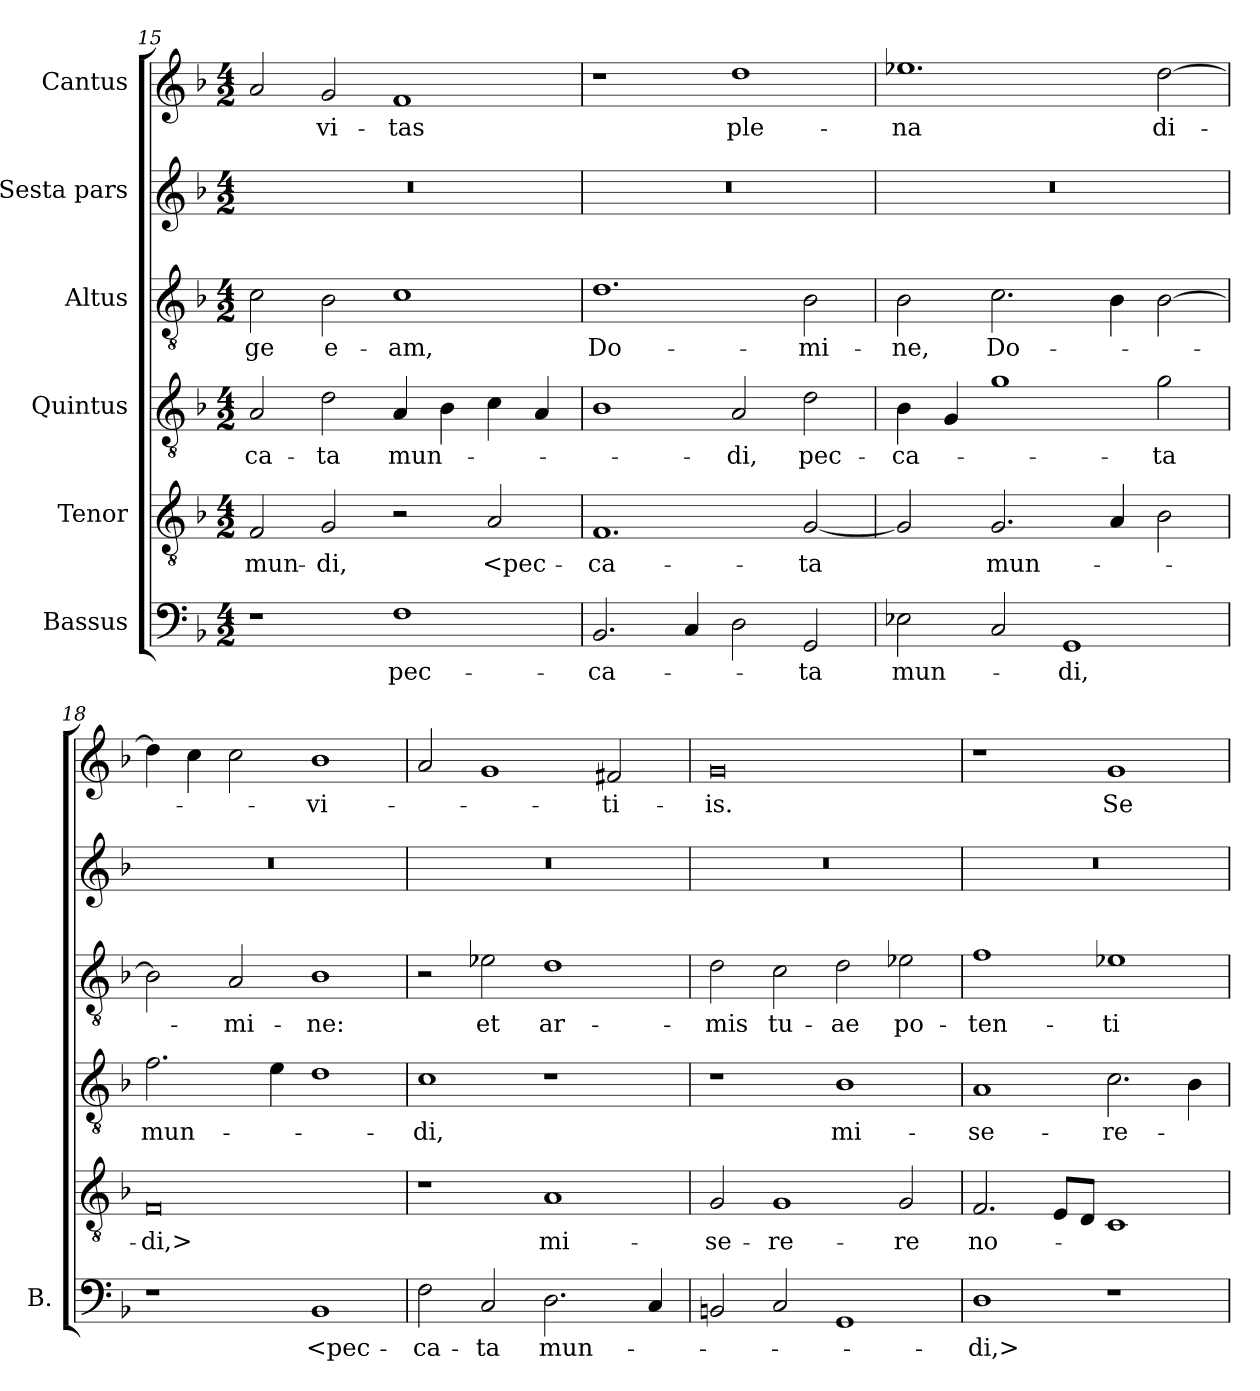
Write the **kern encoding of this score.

**kern	**text	**kern	**text	**kern	**text	**kern	**text	**kern	**kern	**text
*part6	*part6	*part5	*part5	*part4	*part4	*part3	*part3	*part2	*part1	*part1
*staff6	*staff6	*staff5	*staff5	*staff4	*staff4	*staff3	*staff3	*staff2	*staff1	*staff1
*I"Bassus	*	*I"Tenor	*	*I"Quintus	*	*I"Altus	*	*I"Sesta pars	*I"Cantus	*
*I'B.	*	*	*	*	*	*	*	*	*	*
*clefF4	*	*clefGv2	*	*clefGv2	*	*clefGv2	*	*clefG2	*clefG2	*
*	*	*ITrd7c12	*	*ITrd7c12	*	*ITrd7c12	*	*	*	*
*k[b-]	*	*k[b-]	*	*k[b-]	*	*k[b-]	*	*k[b-]	*k[b-]	*
*F:	*	*F:	*	*F:	*	*F:	*	*F:	*F:	*
*M4/2	*	*M4/2	*	*M4/2	*	*M4/2	*	*M4/2	*M4/2	*
=15	=15	=15	=15	=15	=15	=15	=15	=15	=15	=15
1r	.	2FF/	mun-	2AA/	-ca-	2C\	-ge	0r	2a/	.
.	.	2GG/	-di,	2D\	-ta	2BB-\	e-	.	2g/	-vi-
1F\	pec-	2r	.	4AA/	mun-	1C\	-am,	.	1f/	-tas
.	.	.	.	4BB-\	.	.	.	.	.	.
.	.	2AA/	<pec-	4C\	.	.	.	.	.	.
.	.	.	.	4AA/	.	.	.	.	.	.
=16	=16	=16	=16	=16	=16	=16	=16	=16	=16	=16
2.BB-/	-ca-	1.FF/	-ca-	1BB-\	.	1.D\	Do-	0r	1r	.
4C/	.	.	.	.	.	.	.	.	.	.
2D\	.	.	.	2AA/	-di,	.	.	.	1dd\	ple-
2GG/	-ta	[2GG/	-ta	2D\	pec-	2BB-\	-mi-	.	.	.
=17	=17	=17	=17	=17	=17	=17	=17	=17	=17	=17
2E-\	mun-	2GG/]	.	4BB-\	-ca-	2BB-\	-ne,	0r	1.ee-\	-na
.	.	.	.	4GG/	.	.	.	.	.	.
2C/	.	2.GG/	mun-	1G\	.	2.C\	Do-	.	.	.
1GG/	-di,	.	.	.	.	.	.	.	.	.
.	.	4AA/	.	.	.	4BB-\	.	.	.	.
.	.	2BB-\	.	2G\	-ta	[2BB-\	.	.	[2dd\	di-
=18	=18	=18	=18	=18	=18	=18	=18	=18	=18	=18
1r	.	0FF/	-di,>	2.F\	mun-	2BB-\]	.	0r	4dd\]	.
.	.	.	.	.	.	.	.	.	4cc\	.
.	.	.	.	.	.	2AA/	-mi-	.	2cc\	.
.	.	.	.	4E\	.	.	.	.	.	.
1BB-/	<pec-	.	.	1D\	.	1BB-\	-ne:	.	1b-\	-vi-
=19	=19	=19	=19	=19	=19	=19	=19	=19	=19	=19
2F\	-ca-	1r	.	1C\	-di,	2r	.	0r	2a/	.
2C/	-ta	.	.	.	.	2E-X\	et	.	1g/	.
2.D\	mun-	1AA/	mi-	1r	.	1D\	ar-	.	.	.
.	.	.	.	.	.	.	.	.	2f#/	-ti-
4C/	.	.	.	.	.	.	.	.	.	.
=20	=20	=20	=20	=20	=20	=20	=20	=20	=20	=20
2BBn/	.	2GG/	-se-	1r	.	2D\	-mis	0r	0g/	-is.
2C/	.	1GG/	-re-	.	.	2C\	tu-	.	.	.
1GG/	.	.	.	1BB-\	mi-	2D\	-ae	.	.	.
.	.	2GG/	-re	.	.	2E-\	po-	.	.	.
=21	=21	=21	=21	=21	=21	=21	=21	=21	=21	=21
1D\	-di,>	2.FF/	no-	1AA/	-se-	1F\	-ten-	0r	1r	.
.	.	8EE/L	.	.	.	.	.	.	.	.
.	.	8DD/J	.	.	.	.	.	.	.	.
1r	.	1CC/	.	2.C\	-re-	1E-X\	-ti-	.	1g/	Se-
.	.	.	.	4BB-\	.	.	.	.	.	.
=	=	=	=	=	=	=	=	=	=	=
*-	*-	*-	*-	*-	*-	*-	*-	*-	*-	*-
